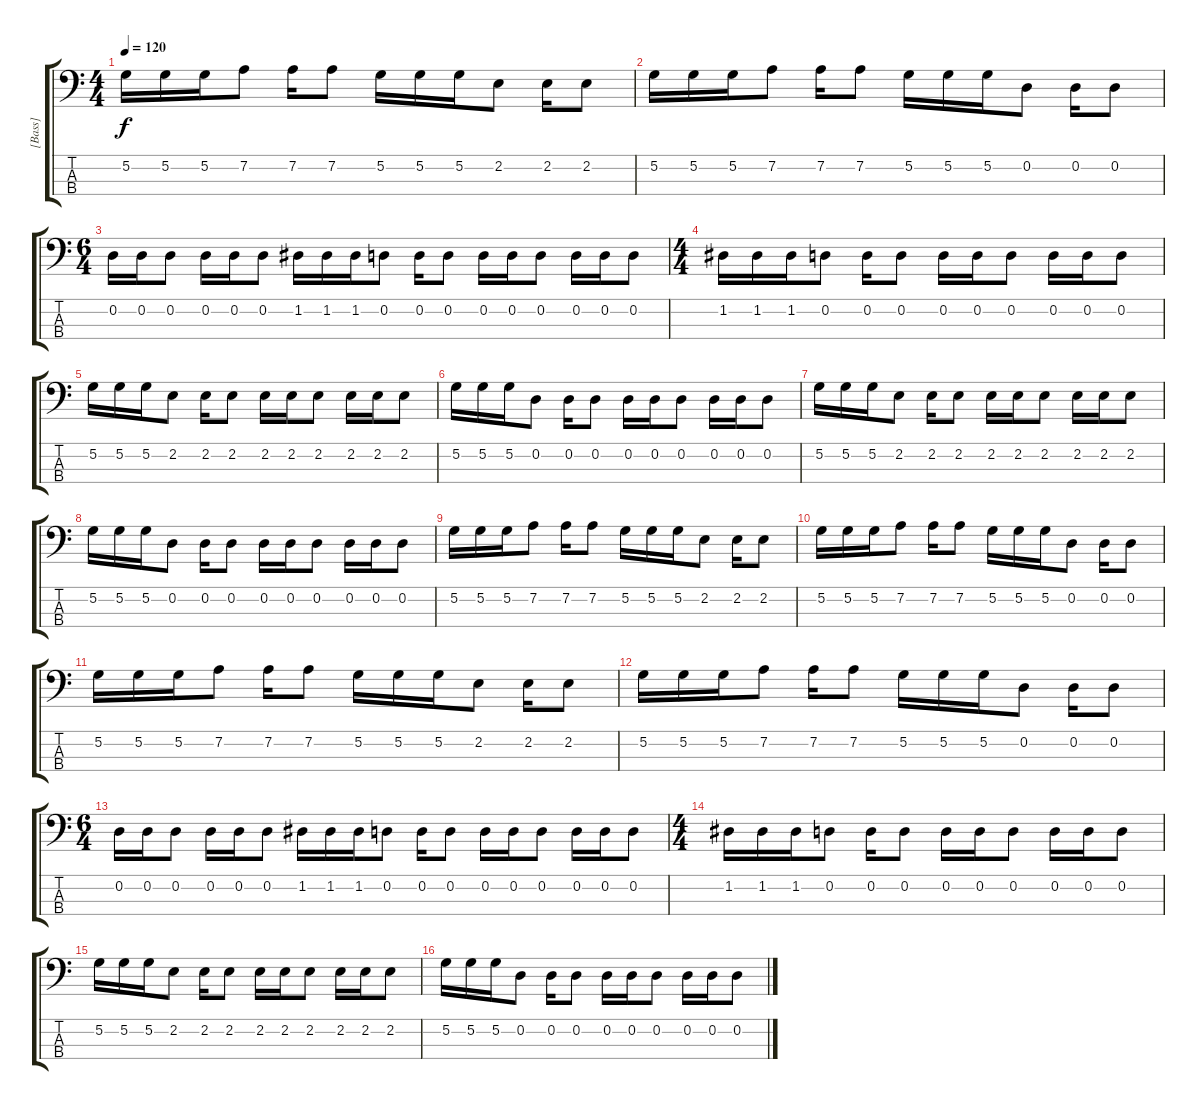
\track ("[Bass]" "[Bass]") {instrument electricbassfinger}
\staff {score tabs}
\tuning (G2 D2 A1 D1) {hide}
\ts (4 4)
\tempo 120
\clef f4
\ks c
5.2.16{dy f} 5.2.16 5.2.16 7.2.8 7.2.16 7.2.8 5.2.16 5.2.16 5.2.16 2.2.8 2.2.16 2.2.8 |
5.2.16 5.2.16 5.2.16 7.2.8 7.2.16 7.2.8 5.2.16 5.2.16 5.2.16 0.2.8 0.2.16 0.2.8 |
\ts (6 4)
0.2.16 0.2.16 0.2.8 0.2.16 0.2.16 0.2.8 1.2.16 1.2.16 1.2.16 0.2.8 0.2.16 0.2.8 0.2.16 0.2.16 0.2.8 0.2.16 0.2.16 0.2.8 |
\ts (4 4)
1.2.16 1.2.16 1.2.16 0.2.8 0.2.16 0.2.8 0.2.16 0.2.16 0.2.8 0.2.16 0.2.16 0.2.8 |
5.2.16 5.2.16 5.2.16 2.2.8 2.2.16 2.2.8 2.2.16 2.2.16 2.2.8 2.2.16 2.2.16 2.2.8 |
5.2.16 5.2.16 5.2.16 0.2.8 0.2.16 0.2.8 0.2.16 0.2.16 0.2.8 0.2.16 0.2.16 0.2.8 |
5.2.16 5.2.16 5.2.16 2.2.8 2.2.16 2.2.8 2.2.16 2.2.16 2.2.8 2.2.16 2.2.16 2.2.8 |
5.2.16 5.2.16 5.2.16 0.2.8 0.2.16 0.2.8 0.2.16 0.2.16 0.2.8 0.2.16 0.2.16 0.2.8 |
5.2.16 5.2.16 5.2.16 7.2.8 7.2.16 7.2.8 5.2.16 5.2.16 5.2.16 2.2.8 2.2.16 2.2.8 |
5.2.16 5.2.16 5.2.16 7.2.8 7.2.16 7.2.8 5.2.16 5.2.16 5.2.16 0.2.8 0.2.16 0.2.8 |
5.2.16 5.2.16 5.2.16 7.2.8 7.2.16 7.2.8 5.2.16 5.2.16 5.2.16 2.2.8 2.2.16 2.2.8 |
5.2.16 5.2.16 5.2.16 7.2.8 7.2.16 7.2.8 5.2.16 5.2.16 5.2.16 0.2.8 0.2.16 0.2.8 |
\ts (6 4)
0.2.16 0.2.16 0.2.8 0.2.16 0.2.16 0.2.8 1.2.16 1.2.16 1.2.16 0.2.8 0.2.16 0.2.8 0.2.16 0.2.16 0.2.8 0.2.16 0.2.16 0.2.8 |
\ts (4 4)
1.2.16 1.2.16 1.2.16 0.2.8 0.2.16 0.2.8 0.2.16 0.2.16 0.2.8 0.2.16 0.2.16 0.2.8 |
5.2.16 5.2.16 5.2.16 2.2.8 2.2.16 2.2.8 2.2.16 2.2.16 2.2.8 2.2.16 2.2.16 2.2.8 |
5.2.16 5.2.16 5.2.16 0.2.8 0.2.16 0.2.8 0.2.16 0.2.16 0.2.8 0.2.16 0.2.16 0.2.8
